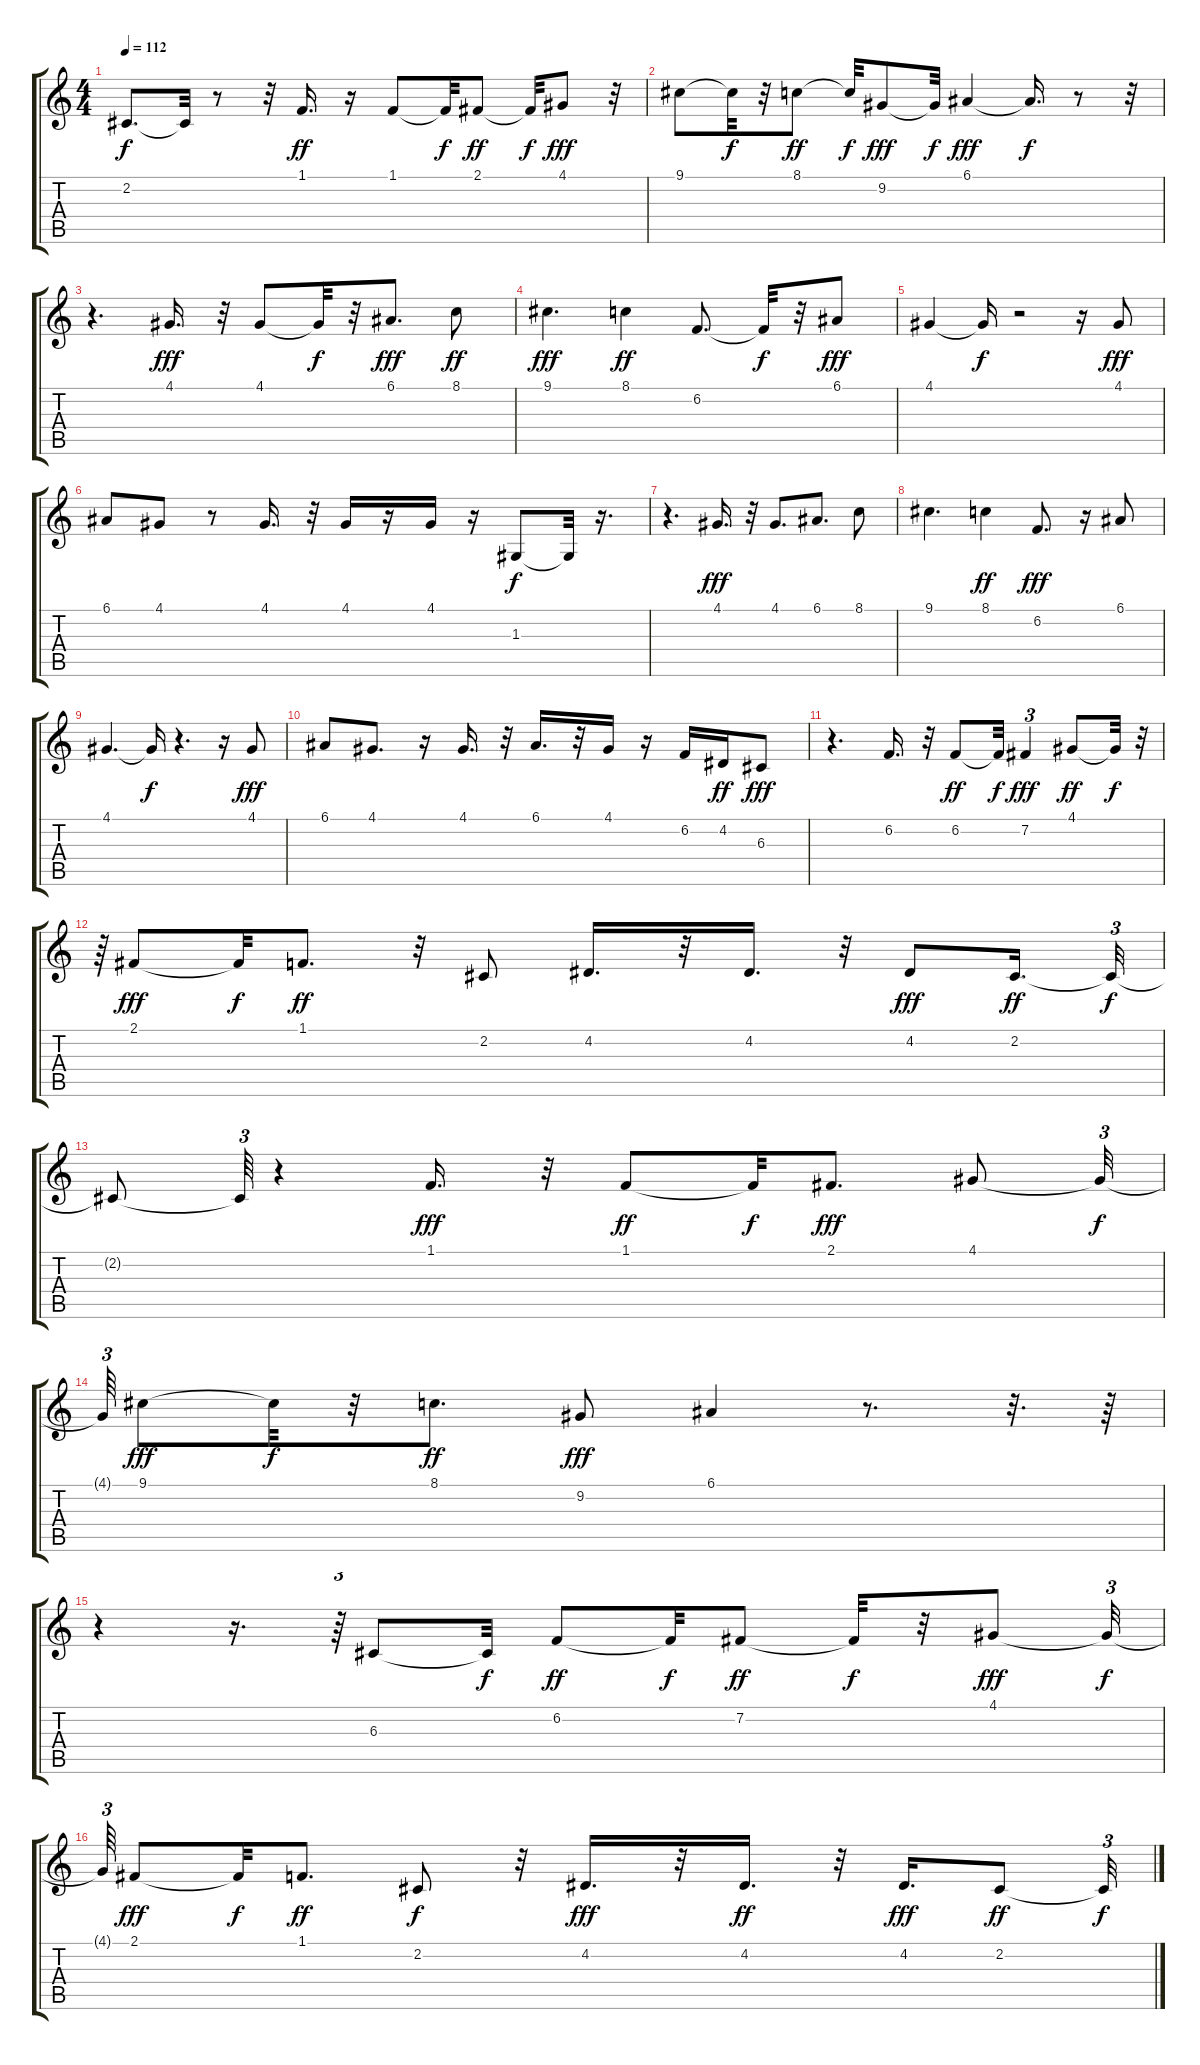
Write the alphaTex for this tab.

\track "" {instrument panflute}
\staff {score tabs}
\tuning (E4 B3 G3 D3 A2 E2) {hide}
\ts (4 4)
\tempo 112
\clef g2
\ks c
2.2{t}.8{d dy f} 2.2{t}.32 r.8 r.32 1.1.16{d dy ff} r.16 1.1.8 1.1{t}.32{dy f} 2.1.8{dy ff} 2.1{t}.32{dy f} 4.1.8{dy fff} r.32 |
9.1.8 9.1{t}.32{dy f} r.32 8.1.8{dy ff} 8.1{t}.32{dy f} 9.2.8{dy fff} 9.2{t}.32{dy f} 6.1.4{dy fff} 6.1{t}.16{d dy f} r.8 r.32 |
r.4{d} 4.1.16{d dy fff} r.32 4.1.8 4.1{t}.32{dy f} r.32 6.1.8{d dy fff} 8.1.8{dy ff} |
9.1.4{d dy fff} 8.1.4{dy ff} 6.2.8{d} 6.2{t}.32{dy f} r.32 6.1.8{dy fff} |
4.1.4 4.1{t}.16{dy f} r.2 r.16 4.1.8{dy fff} |
6.1.8 4.1.8 r.8 4.1.16{d} r.32 4.1.16 r.16 4.1.16 r.16 1.3.8{dy f} 1.3{t}.32 r.16{d} |
r.4{d} 4.1.16{d dy fff} r.32 4.1.8{d} 6.1.8{d} 8.1.8 |
9.1.4{d} 8.1.4{dy ff} 6.2.8{d dy fff} r.16 6.1.8 |
4.1.4{d} 4.1{t}.16{dy f} r.4{d} r.16 4.1.8{dy fff} |
6.1.8 4.1.8{d} r.16 4.1.16{d} r.32 6.1.16{d} r.32 4.1.16 r.16 6.2.16 4.2.16{dy ff} 6.3.8{dy fff} |
r.4{d} 6.2.16{d} r.32 6.2.8{dy ff} 6.2{t}.32{dy f} 7.2.4{tu (3 2) dy fff} 4.1.8{dy ff} 4.1{t}.32{dy f} r.32{tu (3 2)} |
r.64{tu (3 2)} 2.1.8{dy fff} 2.1{t}.32{dy f} 1.1.8{d dy ff} r.32 2.2.8 4.2.16{d} r.32 4.2.16{d} r.32 4.2.8{dy fff} 2.2.16{d dy ff} 2.2{t}.32{tu (3 2) dy f} |
2.2{t}.8 2.2{t}.64{tu (3 2)} r.4 1.1.16{d dy fff} r.32 1.1.8{dy ff} 1.1{t}.32{dy f} 2.1.8{d dy fff} 4.1.8 4.1{t}.32{tu (3 2) dy f} |
4.1{t}.64{tu (3 2)} 9.1.8{dy fff} 9.1{t}.32{dy f} r.32 8.1.8{d dy ff} 9.2.8{dy fff} 6.1.4 r.8{d} r.32{d} r.64 |
r.4 r.16{d} r.64{tu (3 2)} 6.3.8 6.3{t}.32{dy f} 6.2.8{dy ff} 6.2{t}.32{dy f} 7.2.8{dy ff} 7.2{t}.32{dy f} r.32 4.1.8{dy fff} 4.1{t}.32{tu (3 2) dy f} |
4.1{t}.64{tu (3 2)} 2.1.8{dy fff} 2.1{t}.32{dy f} 1.1.8{d dy ff} 2.2.8{dy f} r.32 4.2.16{d dy fff} r.32 4.2.16{d dy ff} r.32 4.2.16{d dy fff} 2.2.8{dy ff} 2.2{t}.32{tu (3 2) dy f}
